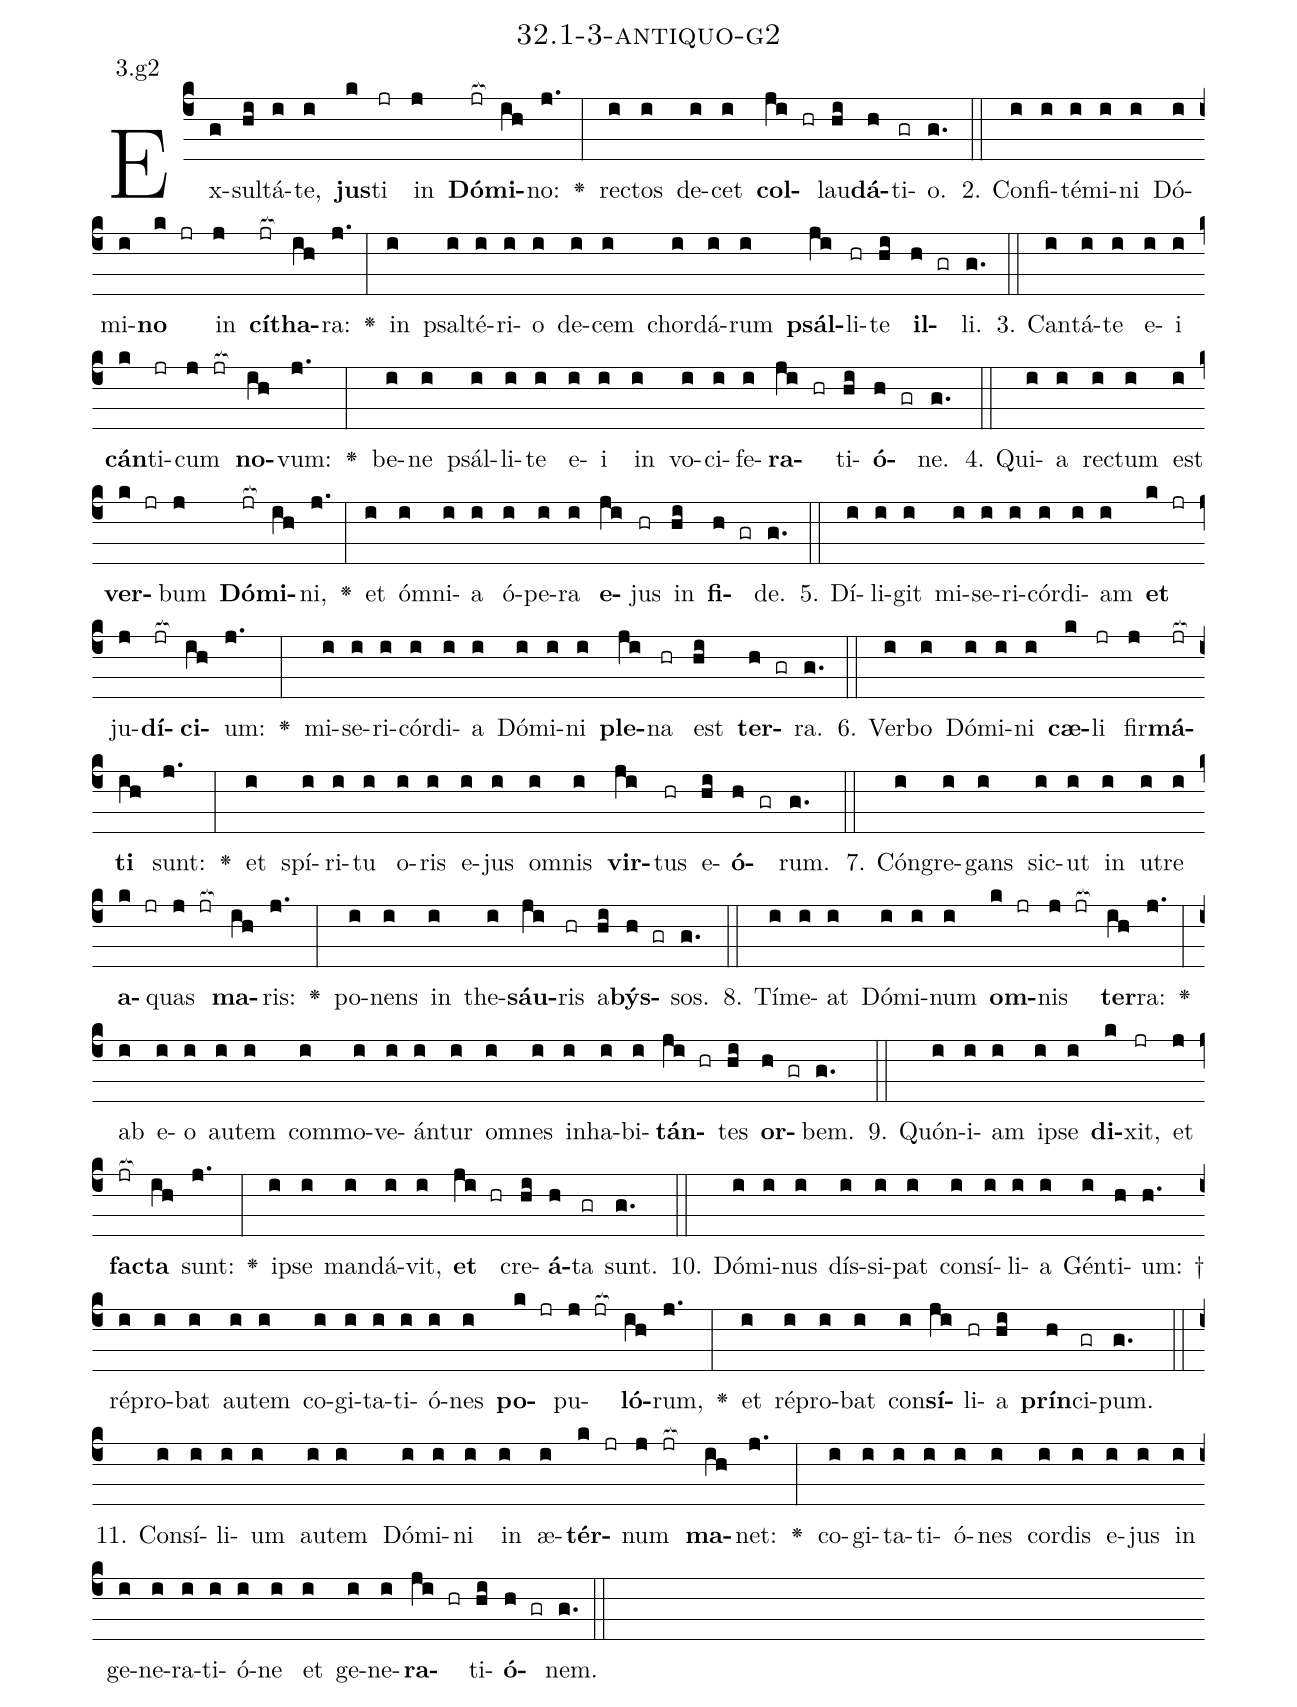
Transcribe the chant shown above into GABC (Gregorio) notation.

name: 32.1-3-antiquo-g2;
annotation: 3.g2;
%%
(c4)Ex(g)sul(hi)tá(i)te,(i) <b>jus</b>(k)ti(jr) in(j) <b>Dó</b>(jr[ocb:1{])<b>mi</b>(ih[ocb:0}])no:(j.) <v>\greheightstar</v>(:) rec(i)tos(i) de(i)cet(i) <b>col</b>(ji hr)lau(hi)<b>dá</b>(h)ti(gr)o.(g.) (::)
2. Con(i)fi(i)té(i)mi(i)ni(i) Dó(i)mi(i)<b>no</b>(k jr) in(j) <b>cí</b>(jr[ocb:1{])<b>tha</b>(ih[ocb:0}])ra:(j.) <v>\greheightstar</v>(:) in(i) psal(i)té(i)ri(i)o(i) de(i)cem(i) chor(i)dá(i)rum(i) <b>psál</b>(ji)li(hr)te(hi) <b>il</b>(h gr)li.(g.) (::)
3. Can(i)tá(i)te(i) e(i)i(i) <b>cán</b>(k)ti(jr)cum(j jr[ocb:1{]) <b>no</b>(ih[ocb:0}])vum:(j.) <v>\greheightstar</v>(:) be(i)ne(i) psál(i)li(i)te(i) e(i)i(i) in(i) vo(i)ci(i)fe(i)<b>ra</b>(ji hr)ti(hi)<b>ó</b>(h gr)ne.(g.) (::)
4. Qui(i)a(i) rec(i)tum(i) est(i) <b>ver</b>(k jr)bum(j) <b>Dó</b>(jr[ocb:1{])<b>mi</b>(ih[ocb:0}])ni,(j.) <v>\greheightstar</v>(:) et(i) óm(i)ni(i)a(i) ó(i)pe(i)ra(i) <b>e</b>(ji)jus(hr) in(hi) <b>fi</b>(h gr)de.(g.) (::)
5. Dí(i)li(i)git(i) mi(i)se(i)ri(i)cór(i)di(i)am(i) <b>et</b>(k jr) ju(j)<b>dí</b>(jr[ocb:1{])<b>ci</b>(ih[ocb:0}])um:(j.) <v>\greheightstar</v>(:) mi(i)se(i)ri(i)cór(i)di(i)a(i) Dó(i)mi(i)ni(i) <b>ple</b>(ji)na(hr) est(hi) <b>ter</b>(h gr)ra.(g.) (::)
6. Ver(i)bo(i) Dó(i)mi(i)ni(i) <b>cæ</b>(k)li(jr) fir(j)<b>má</b>(jr[ocb:1{])<b>ti</b>(ih[ocb:0}]) sunt:(j.) <v>\greheightstar</v>(:) et(i) spí(i)ri(i)tu(i) o(i)ris(i) e(i)jus(i) om(i)nis(i) <b>vir</b>(ji)tus(hr) e(hi)<b>ó</b>(h gr)rum.(g.) (::)
7. Cón(i)gre(i)gans(i) sic(i)ut(i) in(i) u(i)tre(i) <b>a</b>(k jr)quas(j jr[ocb:1{]) <b>ma</b>(ih[ocb:0}])ris:(j.) <v>\greheightstar</v>(:) po(i)nens(i) in(i) the(i)<b>sáu</b>(ji)ris(hr) a(hi)<b>býs</b>(h gr)sos.(g.) (::)
8. Tí(i)me(i)at(i) Dó(i)mi(i)num(i) <b>om</b>(k jr)nis(j jr[ocb:1{]) <b>ter</b>(ih[ocb:0}])ra:(j.) <v>\greheightstar</v>(:) ab(i) e(i)o(i) au(i)tem(i) com(i)mo(i)ve(i)án(i)tur(i) om(i)nes(i) in(i)ha(i)bi(i)<b>tán</b>(ji hr)tes(hi) <b>or</b>(h gr)bem.(g.) (::)
9. Quón(i)i(i)am(i) ip(i)se(i) <b>di</b>(k)xit,(jr) et(j) <b>fac</b>(jr[ocb:1{])<b>ta</b>(ih[ocb:0}]) sunt:(j.) <v>\greheightstar</v>(:) ip(i)se(i) man(i)dá(i)vit,(i) <b>et</b>(ji hr) cre(hi)<b>á</b>(h)ta(gr) sunt.(g.) (::)
10. Dó(i)mi(i)nus(i) dís(i)si(i)pat(i) con(i)sí(i)li(i)a(i) Gén(i)ti(h)um: †(h.) ré(i)pro(i)bat(i) au(i)tem(i) co(i)gi(i)ta(i)ti(i)ó(i)nes(i) <b>po</b>(k jr)pu(j jr[ocb:1{])<b>ló</b>(ih[ocb:0}])rum,(j.) <v>\greheightstar</v>(:) et(i) ré(i)pro(i)bat(i) con(i)<b>sí</b>(ji)li(hr)a(hi) <b>prín</b>(h)ci(gr)pum.(g.) (::)
11. Con(i)sí(i)li(i)um(i) au(i)tem(i) Dó(i)mi(i)ni(i) in(i) æ(i)<b>tér</b>(k jr)num(j jr[ocb:1{]) <b>ma</b>(ih[ocb:0}])net:(j.) <v>\greheightstar</v>(:) co(i)gi(i)ta(i)ti(i)ó(i)nes(i) cor(i)dis(i) e(i)jus(i) in(i) ge(i)ne(i)ra(i)ti(i)ó(i)ne(i) et(i) ge(i)ne(i)<b>ra</b>(ji hr)ti(hi)<b>ó</b>(h gr)nem.(g.) (::)
